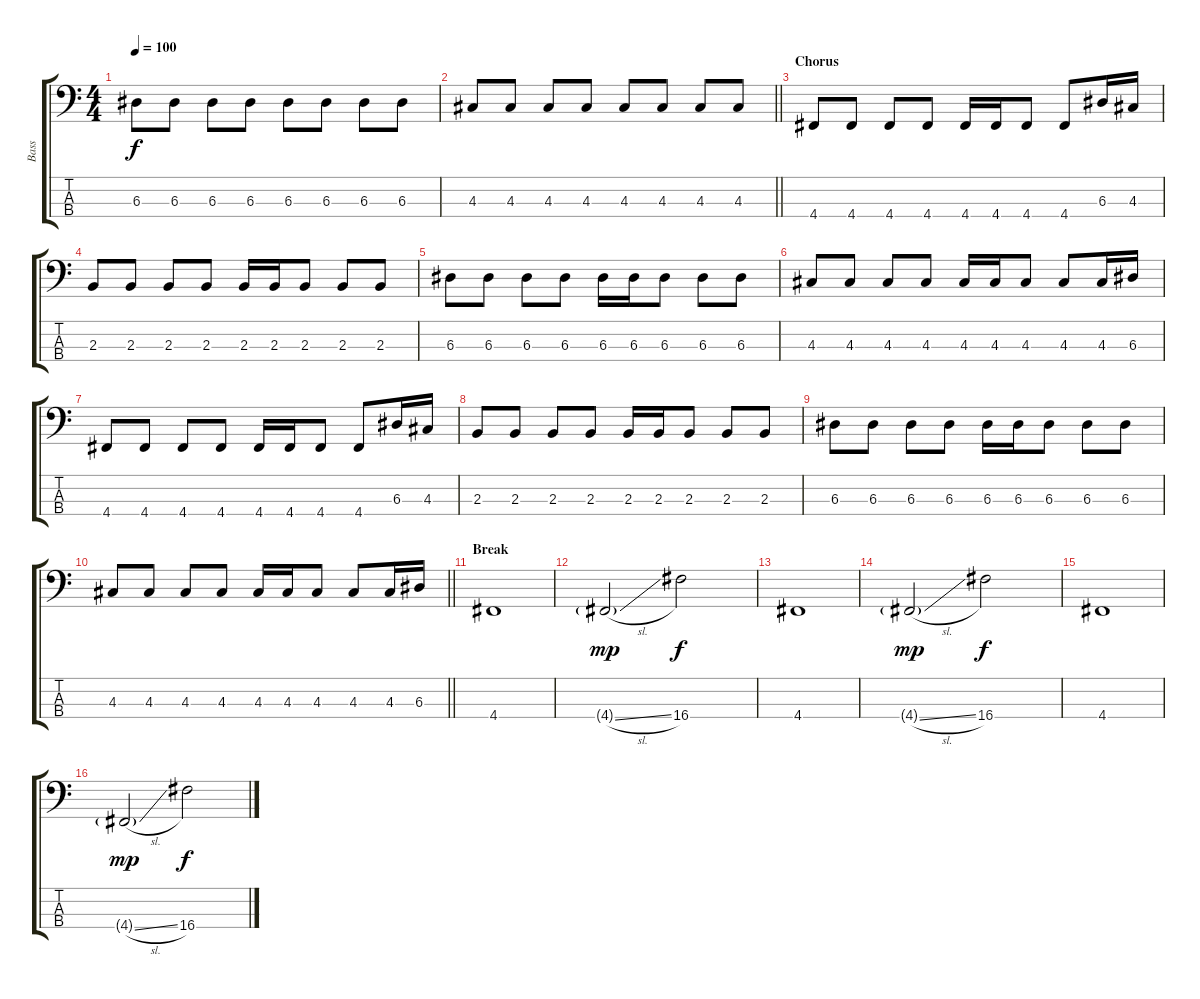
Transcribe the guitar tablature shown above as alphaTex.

\track ("Bass" "Bass") {instrument electricbasspick}
\staff {score tabs}
\tuning (G2 D2 A1 D1) {hide}
\ts (4 4)
\tempo 100
\clef f4
\ks c
6.3.8{dy f} 6.3.8 6.3.8 6.3.8 6.3.8 6.3.8 6.3.8 6.3.8 |
\barLineRight lightlight
4.3.8 4.3.8 4.3.8 4.3.8 4.3.8 4.3.8 4.3.8 4.3.8 |
\section ("" "Chorus")
4.4.8 4.4.8 4.4.8 4.4.8 4.4.16 4.4.16 4.4.8 4.4.8 6.3.16 4.3.16 |
2.3.8 2.3.8 2.3.8 2.3.8 2.3.16 2.3.16 2.3.8 2.3.8 2.3.8 |
6.3.8 6.3.8 6.3.8 6.3.8 6.3.16 6.3.16 6.3.8 6.3.8 6.3.8 |
4.3.8 4.3.8 4.3.8 4.3.8 4.3.16 4.3.16 4.3.8 4.3.8 4.3.16 6.3.16 |
4.4.8 4.4.8 4.4.8 4.4.8 4.4.16 4.4.16 4.4.8 4.4.8 6.3.16 4.3.16 |
2.3.8 2.3.8 2.3.8 2.3.8 2.3.16 2.3.16 2.3.8 2.3.8 2.3.8 |
6.3.8 6.3.8 6.3.8 6.3.8 6.3.16 6.3.16 6.3.8 6.3.8 6.3.8 |
\barLineRight lightlight
4.3.8 4.3.8 4.3.8 4.3.8 4.3.16 4.3.16 4.3.8 4.3.8 4.3.16 6.3.16 |
\section ("" "Break")
4.4.1 |
4.4{sl g}.2{dy mp} 16.4.2{dy f} |
4.4.1 |
4.4{sl g}.2{dy mp} 16.4.2{dy f} |
4.4.1 |
4.4{sl g}.2{dy mp} 16.4.2{dy f}
